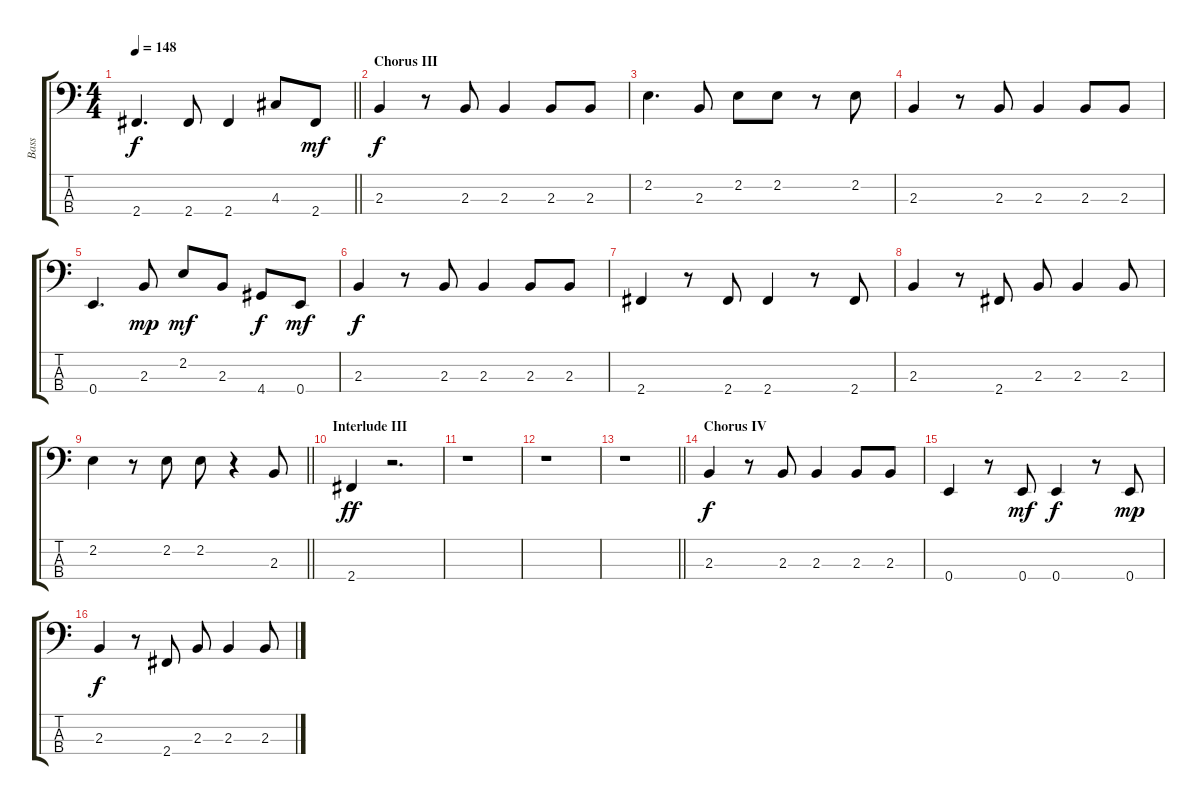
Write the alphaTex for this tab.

\track ("Bass    " "Bass    ") {instrument electricbassfinger}
\staff {score tabs}
\tuning (G2 D2 A1 E1) {hide}
\ts (4 4)
\tempo 148
\clef f4
\barLineRight lightlight
\ks c
2.4.4{d dy f} 2.4.8 2.4.4 4.3.8 2.4.8{dy mf} |
\section ("" "Chorus III")
2.3.4{dy f} r.8 2.3.8 2.3.4 2.3.8 2.3.8 |
2.2.4{d} 2.3.8 2.2.8 2.2.8 r.8 2.2.8 |
2.3.4 r.8 2.3.8 2.3.4 2.3.8 2.3.8 |
0.4.4{d} 2.3.8{dy mp} 2.2.8{dy mf} 2.3.8 4.4.8{dy f} 0.4.8{dy mf} |
2.3.4{dy f} r.8 2.3.8 2.3.4 2.3.8 2.3.8 |
2.4.4 r.8 2.4.8 2.4.4 r.8 2.4.8 |
2.3.4 r.8 2.4.8 2.3.8 2.3.4 2.3.8 |
\barLineRight lightlight
2.2.4 r.8 2.2.8 2.2.8 r.4 2.3.8 |
\section ("" "Interlude III")
2.4.4{dy ff} r.2{d} |
r.1 |
r.1 |
\barLineRight lightlight
r.1 |
\section ("" "Chorus IV")
2.3.4{dy f} r.8 2.3.8 2.3.4 2.3.8 2.3.8 |
0.4.4 r.8 0.4.8{dy mf} 0.4.4{dy f} r.8 0.4.8{dy mp} |
2.3.4{dy f} r.8 2.4.8 2.3.8 2.3.4 2.3.8
